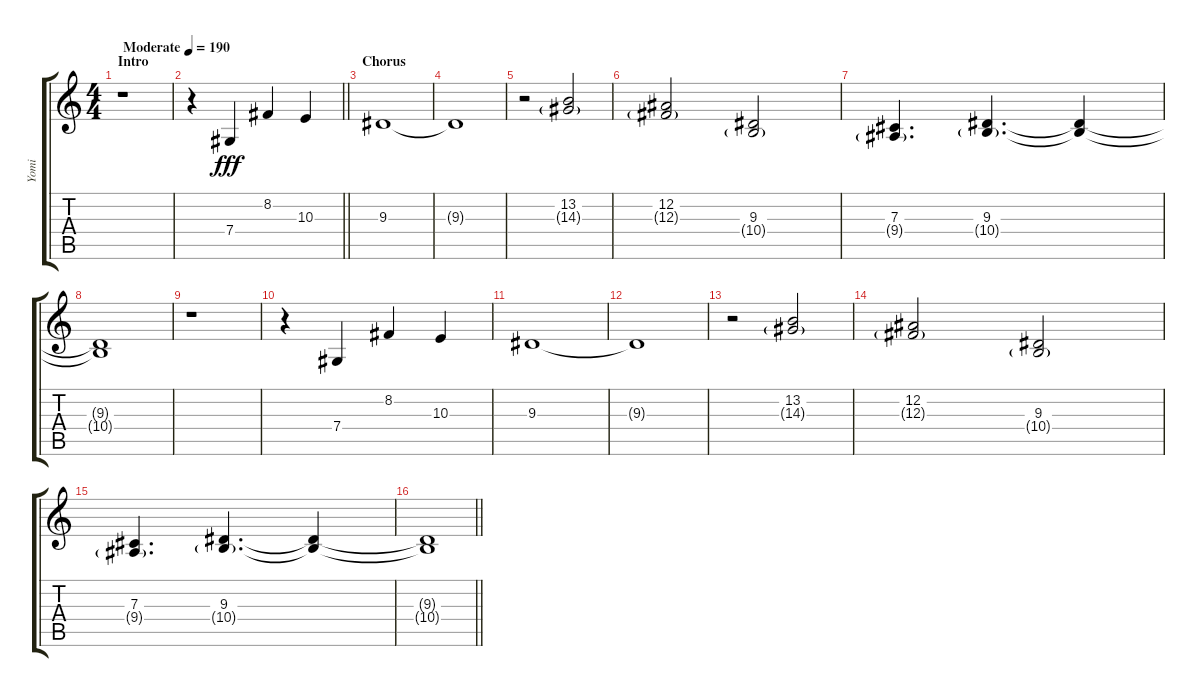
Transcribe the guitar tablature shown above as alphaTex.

\track ("Yomi" "Yomi") {instrument oboe}
\staff {score tabs}
\tuning (Eb4 Bb3 Gb3 Db3 Ab2 Eb2) {hide}
\ts (4 4)
\section ("" "Intro")
\tempo (190 "Moderate")
\clef g2
\ks c
r.1{dy fff instrument oboe} |
\barLineRight lightlight
r.4 7.4.4 8.2.4 10.3.4 |
\section ("" "Chorus")
9.3.1 |
9.3{t}.1 |
r.2 (13.2 14.3{g}).2 |
(12.2 12.3{g}).2 (9.3 10.4{g}).2 |
(7.3 9.4{g}).4{d} (9.3 10.4{g}).4{d} (9.3{t} 10.4{t}).4 |
(9.3{t} 10.4{t}).1 |
r.1 |
r.4 7.4.4 8.2.4 10.3.4 |
9.3.1 |
9.3{t}.1 |
r.2 (13.2 14.3{g}).2 |
(12.2 12.3{g}).2 (9.3 10.4{g}).2 |
(7.3 9.4{g}).4{d} (9.3 10.4{g}).4{d} (9.3{t} 10.4{t}).4 |
\barLineRight lightlight
(9.3{t} 10.4{t}).1
